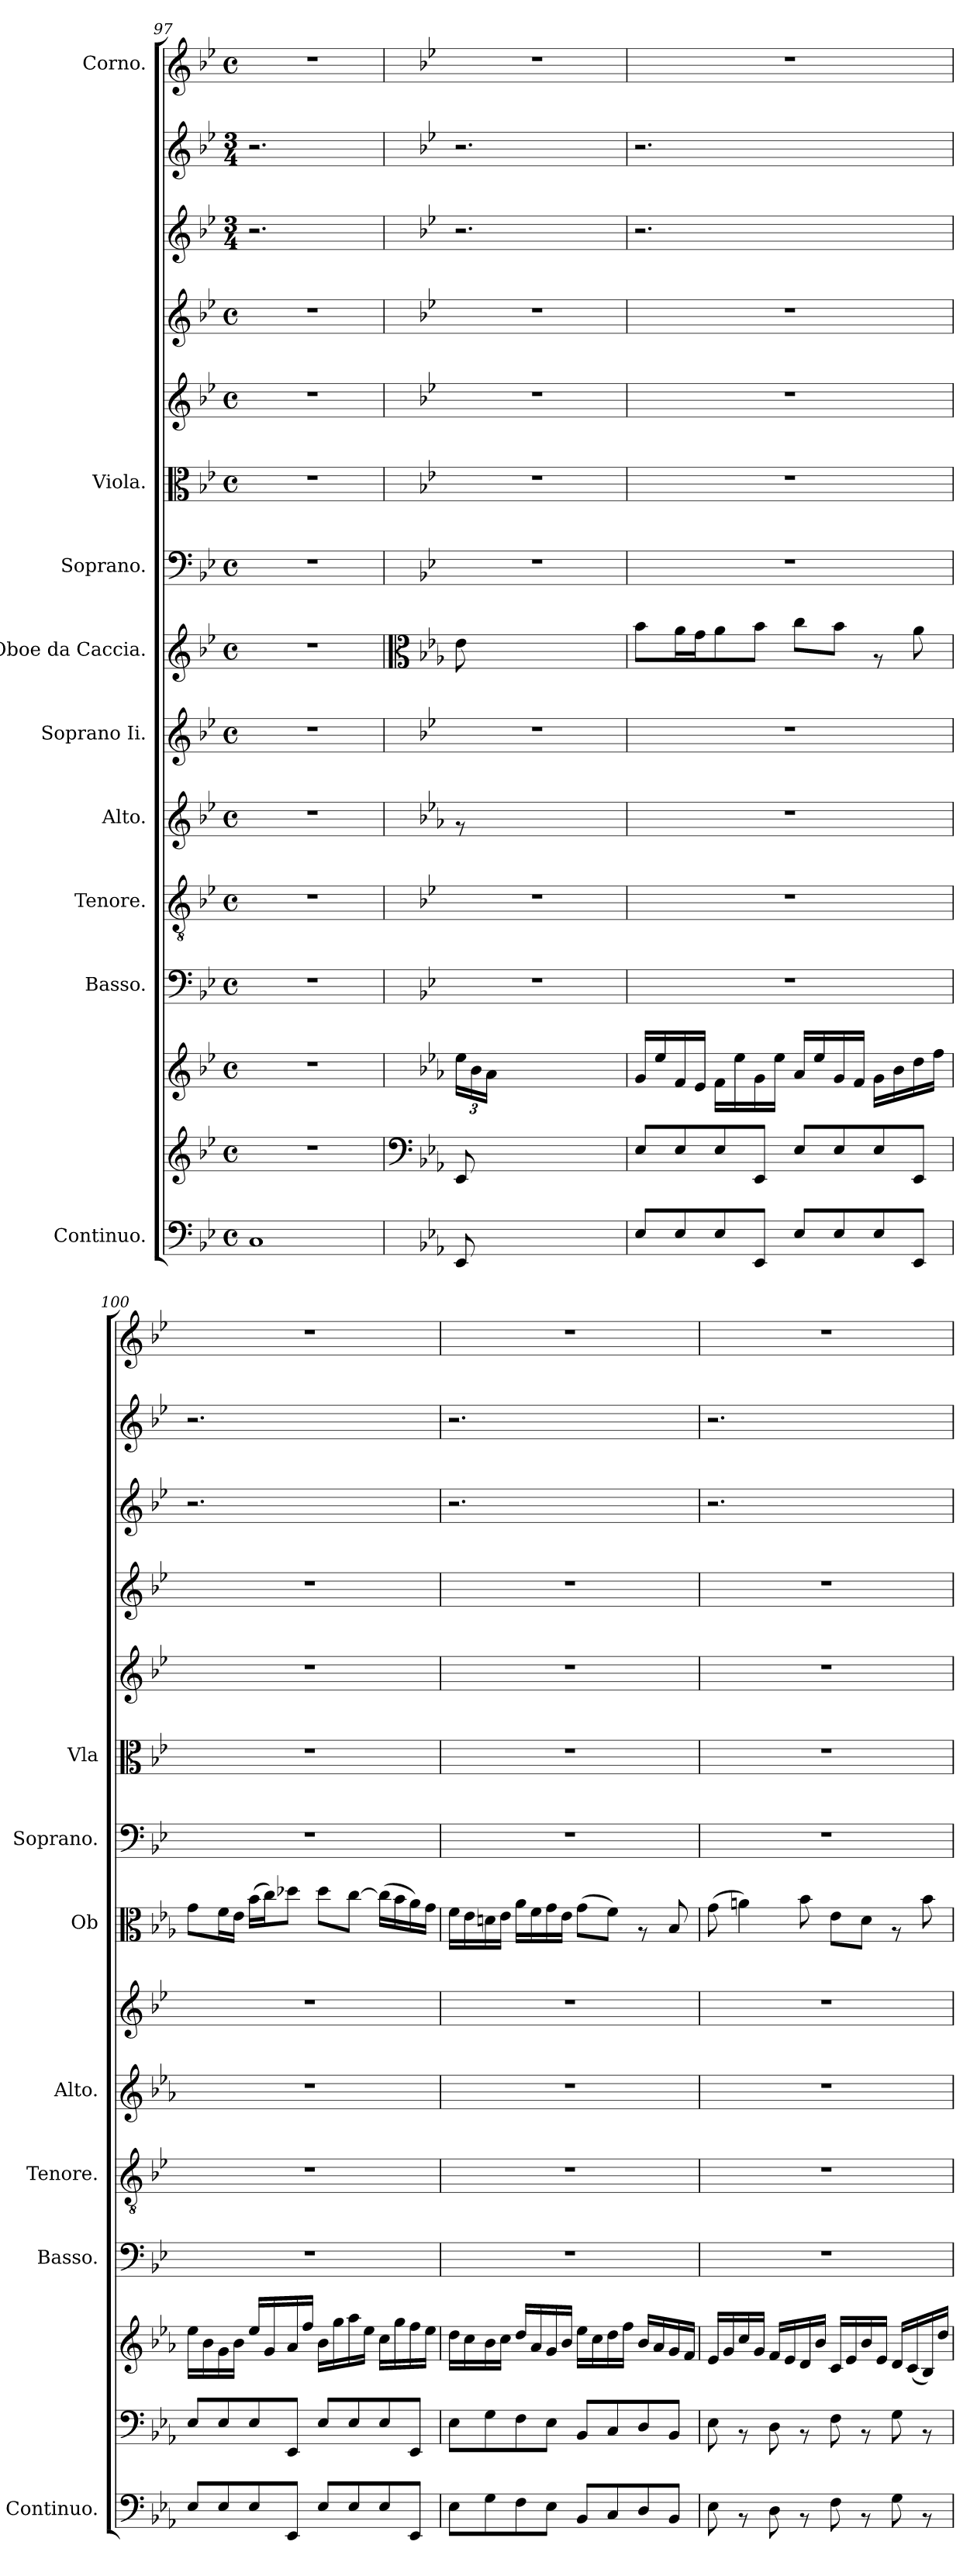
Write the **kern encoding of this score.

**kern	**kern	**kern	**kern	**kern	**kern	**kern	**kern	**kern	**kern	**kern	**kern	**kern	**kern	**kern
*part15	*part14	*part13	*part12	*part11	*part10	*part9	*part8	*part7	*part6	*part5	*part4	*part3	*part2	*part1
*staff15	*staff14	*staff13	*staff12	*staff11	*staff10	*staff9	*staff8	*staff7	*staff6	*staff5	*staff4	*staff3	*staff2	*staff1
*I"Continuo.	*	*	*I"Basso.	*I"Tenore.	*I"Alto.	*I"Soprano Ii.	*I"Oboe da Caccia.	*I"Soprano.	*I"Viola.	*	*	*	*	*I"Corno.
*I'Continuo.	*	*	*I'Basso.	*I'Tenore.	*I'Alto.	*	*I'Ob	*I'Soprano.	*I'Vla	*	*	*	*	*
*clefF4	*clefG2	*clefG2	*clefF4	*clefGv2	*clefG2	*clefG2	*clefG2	*clefF4	*clefC3	*clefG2	*clefG2	*clefG2	*clefG2	*clefG2
*k[b-e-]	*k[b-e-]	*k[b-e-]	*k[b-e-]	*k[b-e-]	*k[b-e-]	*k[b-e-]	*k[b-e-]	*k[b-e-]	*k[b-e-]	*k[b-e-]	*k[b-e-]	*k[b-e-]	*k[b-e-]	*k[b-e-]
*B-:	*B-:	*B-:	*B-:	*B-:	*B-:	*B-:	*B-:	*B-:	*B-:	*B-:	*B-:	*B-:	*B-:	*B-:
*M4/4	*M4/4	*M4/4	*M4/4	*M4/4	*M4/4	*M4/4	*M4/4	*M4/4	*M4/4	*M4/4	*M4/4	*M3/4	*M3/4	*M4/4
*met(c)	*met(c)	*met(c)	*met(c)	*met(c)	*met(c)	*met(c)	*met(c)	*met(c)	*met(c)	*met(c)	*met(c)	*	*	*met(c)
=97	=97	=97	=97	=97	=97	=97	=97	=97	=97	=97	=97	=97	=97	=97
1C	1r	1r	1r	1r	1r	1r	1r	1r	1r	1r	1r	2.r	2.r	1r
.	.	.	.	.	.	.	.	.	.	.	.	4ryy	4ryy	.
!!LO:PB:g=z
=98!	=98!	=98!	=98!	=98!	=98!	=98!	=98!	=98!	=98!	=98!	=98!	=98!	=98!	=98!
*	*clefF4	*	*	*	*	*	*clefC3	*	*	*	*	*	*	*
*k[b-e-a-]	*k[b-e-a-]	*k[b-e-a-]	*	*	*k[b-e-a-]	*	*k[b-e-a-]	*	*	*	*	*	*	*
*E-:	*E-:	*E-:	*	*	*E-:	*	*E-:	*	*	*	*	*	*	*
*	*	*Xbrackettup	*	*	*	*	*	*	*	*	*	*	*	*
8EE-/	8EE-/	24ee-\LL	1r	1r	8rf	1r	8e-\	1r	1r	1r	1r	2.r	2.r	1r
.	.	24b-\	.	.	.	.	.	.	.	.	.	.	.	.
.	.	24a-\JJ	.	.	.	.	.	.	.	.	.	.	.	.
2..ryy	2..ryy	2..ryy	.	.	2..ryy	.	2..ryy	.	.	.	.	.	.	.
.	.	.	.	.	.	.	.	.	.	.	.	4ryy	4ryy	.
=99	=99	=99	=99	=99	=99	=99	=99	=99	=99	=99	=99	=99	=99	=99
8E-/L	8E-/L	16g/LL	1r	1r	1r	1r	8b->\L	1r	1r	1r	1r	2.r	2.r	1r
.	.	16ee-/	.	.	.	.	.	.	.	.	.	.	.	.
8E-/	8E-/	16f/	.	.	.	.	16a-\L	.	.	.	.	.	.	.
.	.	16e-/JJ	.	.	.	.	16g\J	.	.	.	.	.	.	.
8E-/	8E-/	16f\LL	.	.	.	.	8a-\	.	.	.	.	.	.	.
.	.	16ee-\	.	.	.	.	.	.	.	.	.	.	.	.
8EE-/J	8EE-/J	16g\	.	.	.	.	8b-\J	.	.	.	.	.	.	.
.	.	16ee-\JJ	.	.	.	.	.	.	.	.	.	.	.	.
8E-/L	8E-/L	16a-/LL	.	.	.	.	8cc\L	.	.	.	.	.	.	.
.	.	16ee-/	.	.	.	.	.	.	.	.	.	.	.	.
8E-/	8E-/	16g/	.	.	.	.	8b-\J	.	.	.	.	.	.	.
.	.	16f/JJ	.	.	.	.	.	.	.	.	.	.	.	.
8E-/	8E-/	16g\LL	.	.	.	.	8rG	.	.	.	.	4ryy	4ryy	.
.	.	16b-\	.	.	.	.	.	.	.	.	.	.	.	.
8EE-/J	8EE-/J	16dd\	.	.	.	.	8a-\	.	.	.	.	.	.	.
.	.	16ff\JJ	.	.	.	.	.	.	.	.	.	.	.	.
=100	=100	=100	=100	=100	=100	=100	=100	=100	=100	=100	=100	=100	=100	=100
8E-/L	8E-/L	16ee-\LL	1r	1r	1r	1r	8g\L	1r	1r	1r	1r	2.r	2.r	1r
.	.	16b-\	.	.	.	.	.	.	.	.	.	.	.	.
8E-/	8E-/	16g\	.	.	.	.	16f\L	.	.	.	.	.	.	.
.	.	16b-\JJ	.	.	.	.	16e-\JJ	.	.	.	.	.	.	.
8E-/	8E-/	16ee-/LL	.	.	.	.	(<16b-\LL	.	.	.	.	.	.	.
.	.	16g/	.	.	.	.	16cc\J)	.	.	.	.	.	.	.
8EE-/J	8EE-/J	16a-/	.	.	.	.	8dd-X\J	.	.	.	.	.	.	.
.	.	16ff/JJ	.	.	.	.	.	.	.	.	.	.	.	.
8E-/L	8E-/L	16b-\LL	.	.	.	.	8dd-\L	.	.	.	.	.	.	.
.	.	16gg\	.	.	.	.	.	.	.	.	.	.	.	.
8E-/	8E-/	16aa-\	.	.	.	.	[>8cc\J	.	.	.	.	.	.	.
.	.	16ee-\JJ	.	.	.	.	.	.	.	.	.	.	.	.
8E-/	8E-/	16cc\LL	.	.	.	.	(<16cc\LL]	.	.	.	.	4ryy	4ryy	.
.	.	16gg\	.	.	.	.	16b-\	.	.	.	.	.	.	.
8EE-/J	8EE-/J	16ff\	.	.	.	.	16a-\)	.	.	.	.	.	.	.
.	.	16ee-\JJ	.	.	.	.	16g\JJ	.	.	.	.	.	.	.
!!LO:LB:g=z
=101	=101	=101	=101	=101	=101	=101	=101	=101	=101	=101	=101	=101	=101	=101
8E-\L	8E-\L	16dd\LL	1r	1r	1r	1r	16f\LL	1r	1r	1r	1r	2.r	2.r	1r
.	.	16cc\	.	.	.	.	16e-\	.	.	.	.	.	.	.
8G\	8G\	16b-\	.	.	.	.	16dn\	.	.	.	.	.	.	.
.	.	16cc\JJ	.	.	.	.	16e-\JJ	.	.	.	.	.	.	.
8F\	8F\	16dd/LL	.	.	.	.	16a-\LL	.	.	.	.	.	.	.
.	.	16a-/	.	.	.	.	16f\	.	.	.	.	.	.	.
8E-\J	8E-\J	16g/	.	.	.	.	16g\	.	.	.	.	.	.	.
.	.	16b-/JJ	.	.	.	.	16e-\JJ	.	.	.	.	.	.	.
8BB-/L	8BB-/L	16ee-\LL	.	.	.	.	(>8g\L	.	.	.	.	.	.	.
.	.	16cc\	.	.	.	.	.	.	.	.	.	.	.	.
8C/	8C/	16dd\	.	.	.	.	8f\J)	.	.	.	.	.	.	.
.	.	16ff\JJ	.	.	.	.	.	.	.	.	.	.	.	.
8D/	8D/	16b-/LL	.	.	.	.	8rG	.	.	.	.	4ryy	4ryy	.
.	.	16a-/	.	.	.	.	.	.	.	.	.	.	.	.
8BB-/J	8BB-/J	16g/	.	.	.	.	8B-/	.	.	.	.	.	.	.
.	.	16f/JJ	.	.	.	.	.	.	.	.	.	.	.	.
=102	=102	=102	=102	=102	=102	=102	=102	=102	=102	=102	=102	=102	=102	=102
8E-\	8E-\	16e-/LL	1r	1r	1r	1r	(>8g\	1r	1r	1r	1r	2.r	2.r	1r
.	.	16g/	.	.	.	.	.	.	.	.	.	.	.	.
8rAA	8rAA	16cc/	.	.	.	.	4an\)	.	.	.	.	.	.	.
.	.	16g/JJ	.	.	.	.	.	.	.	.	.	.	.	.
8D\	8D\	16f/LL	.	.	.	.	.	.	.	.	.	.	.	.
.	.	16e-/	.	.	.	.	.	.	.	.	.	.	.	.
8rAA	8rAA	16d/	.	.	.	.	8b-\	.	.	.	.	.	.	.
.	.	16b-/JJ	.	.	.	.	.	.	.	.	.	.	.	.
8F\	8F\	16c/LL	.	.	.	.	8e-\L	.	.	.	.	.	.	.
.	.	16e-/	.	.	.	.	.	.	.	.	.	.	.	.
8rAA	8rAA	16b-/	.	.	.	.	8d\J	.	.	.	.	.	.	.
.	.	16e-/JJ	.	.	.	.	.	.	.	.	.	.	.	.
8G\	8G\	16d/LL	.	.	.	.	8rG	.	.	.	.	4ryy	4ryy	.
.	.	(<16c/	.	.	.	.	.	.	.	.	.	.	.	.
8rAA	8rAA	16B-/)	.	.	.	.	8b-\	.	.	.	.	.	.	.
.	.	16dd/JJ	.	.	.	.	.	.	.	.	.	.	.	.
=	=	=	=	=	=	=	=	=	=	=	=	=	=	=
*-	*-	*-	*-	*-	*-	*-	*-	*-	*-	*-	*-	*-	*-	*-
